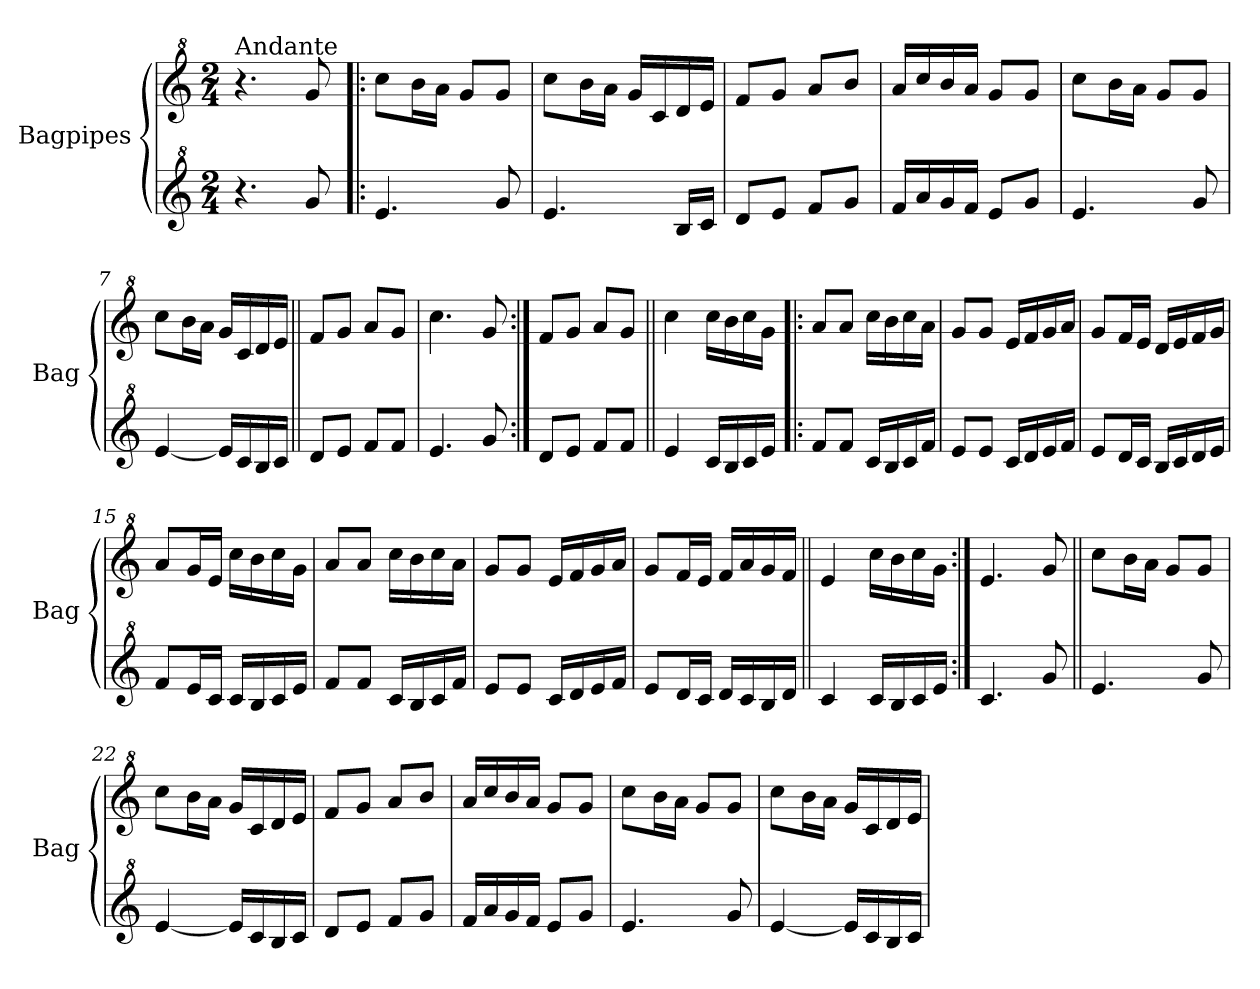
**kern	**kern
*part2	*part1
*staff2	*staff1
*I"Bagpipes	*I"Bagpipes
*I'Bag	*I'Bag
*clefG^2	*clefG^2
*k[]	*k[]
*C:	*C:
*M2/4	*M2/4
=1	=1
!	!LO:TX:a:t=Andante
4.r	4.r
8gg/	8gg/
=2!|:	=2!|:
4.ee/	8ccc\L
.	16bb\L
.	16aa\JJ
.	8gg/L
8gg/	8gg/J
=3	=3
4.ee/	8ccc\L
.	16bb\L
.	16aa\JJ
.	16gg/LL
.	16cc/
16b/LL	16dd/
16cc/JJ	16ee/JJ
=4	=4
8dd/L	8ff/L
8ee/J	8gg/J
8ff/L	8aa/L
8gg/J	8bb/J
=5	=5
16ff/LL	16aa/LL
16aa/	16ccc/
16gg/	16bb/
16ff/JJ	16aa/JJ
8ee/L	8gg/L
8gg/J	8gg/J
=6	=6
4.ee/	8ccc\L
.	16bb\L
.	16aa\JJ
.	8gg/L
8gg/	8gg/J
=7	=7
[4ee/	8ccc\L
.	16bb\L
.	16aa\JJ
16ee/LL]	16gg/LL
16cc/	16cc/
16b/	16dd/
16cc/JJ	16ee/JJ
=8||	=8||
8dd/L	8ff/L
8ee/J	8gg/J
8ff/L	8aa/L
8ff/J	8gg/J
!!LO:LB:g=z
=9	=9
4.ee/	4.ccc\
8gg/	8gg/
=10:|!	=10:|!
8dd/L	8ff/L
8ee/J	8gg/J
8ff/L	8aa/L
8ff/J	8gg/J
=11||	=11||
4ee/	4ccc\
16cc/LL	16ccc\LL
16b/	16bb\
16cc/	16ccc\
16ee/JJ	16gg\JJ
=12!|:	=12!|:
8ff/L	8aa/L
8ff/J	8aa/J
16cc/LL	16ccc\LL
16b/	16bb\
16cc/	16ccc\
16ff/JJ	16aa\JJ
=13	=13
8ee/L	8gg/L
8ee/J	8gg/J
16cc/LL	16ee/LL
16dd/	16ff/
16ee/	16gg/
16ff/JJ	16aa/JJ
=14	=14
8ee/L	8gg/L
16dd/L	16ff/L
16cc/JJ	16ee/JJ
16b/LL	16dd/LL
16cc/	16ee/
16dd/	16ff/
16ee/JJ	16gg/JJ
=15	=15
8ff/L	8aa/L
16ee/L	16gg/L
16cc/JJ	16ee/JJ
16cc/LL	16ccc\LL
16b/	16bb\
16cc/	16ccc\
16ee/JJ	16gg\JJ
=16	=16
8ff/L	8aa/L
8ff/J	8aa/J
16cc/LL	16ccc\LL
16b/	16bb\
16cc/	16ccc\
16ff/JJ	16aa\JJ
!!LO:LB:g=z
=17	=17
8ee/L	8gg/L
8ee/J	8gg/J
16cc/LL	16ee/LL
16dd/	16ff/
16ee/	16gg/
16ff/JJ	16aa/JJ
=18	=18
8ee/L	8gg/L
16dd/L	16ff/L
16cc/JJ	16ee/JJ
16dd/LL	16ff/LL
16cc/	16aa/
16b/	16gg/
16dd/JJ	16ff/JJ
=19||	=19||
4cc/	4ee/
16cc/LL	16ccc\LL
16b/	16bb\
16cc/	16ccc\
16ee/JJ	16gg\JJ
=20:|!	=20:|!
4.cc/	4.ee/
8gg/	8gg/
=21||	=21||
4.ee/	8ccc\L
.	16bb\L
.	16aa\JJ
.	8gg/L
8gg/	8gg/J
=22	=22
[4ee/	8ccc\L
.	16bb\L
.	16aa\JJ
16ee/LL]	16gg/LL
16cc/	16cc/
16b/	16dd/
16cc/JJ	16ee/JJ
=23	=23
8dd/L	8ff/L
8ee/J	8gg/J
8ff/L	8aa/L
8gg/J	8bb/J
=24	=24
16ff/LL	16aa/LL
16aa/	16ccc/
16gg/	16bb/
16ff/JJ	16aa/JJ
8ee/L	8gg/L
8gg/J	8gg/J
!!LO:LB:g=z
=25	=25
4.ee/	8ccc\L
.	16bb\L
.	16aa\JJ
.	8gg/L
8gg/	8gg/J
=26	=26
[4ee/	8ccc\L
.	16bb\L
.	16aa\JJ
16ee/LL]	16gg/LL
16cc/	16cc/
16b/	16dd/
16cc/JJ	16ee/JJ
=	=
*-	*-
